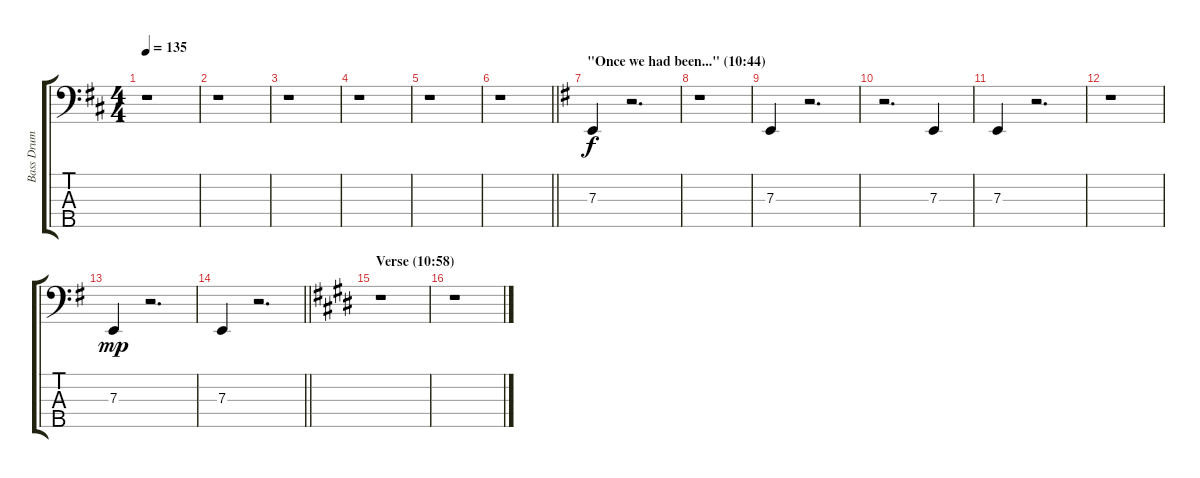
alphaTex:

\track ("Bass Drum" "Bass Drum") {instrument taikodrum}
\staff {score tabs}
\tuning (G2 D2 A1 E1 B0) {hide}
\ts (4 4)
\tempo 135
\clef f4
\ks bminor
r.1{dy f} |
r.1 |
r.1 |
r.1 |
r.1 |
\barLineRight lightlight
r.1 |
\section ("" "\"Once we had been...\" (10:44)")
\ks eminor
7.3.4 r.2{d} |
r.1 |
7.3.4 r.2{d} |
r.2{d} 7.3.4 |
7.3.4 r.2{d} |
r.1 |
7.3.4{dy mp} r.2{d} |
\barLineRight lightlight
7.3.4 r.2{d} |
\section ("" "Verse (10:58)")
\ks c#minor
r.1 |
r.1
